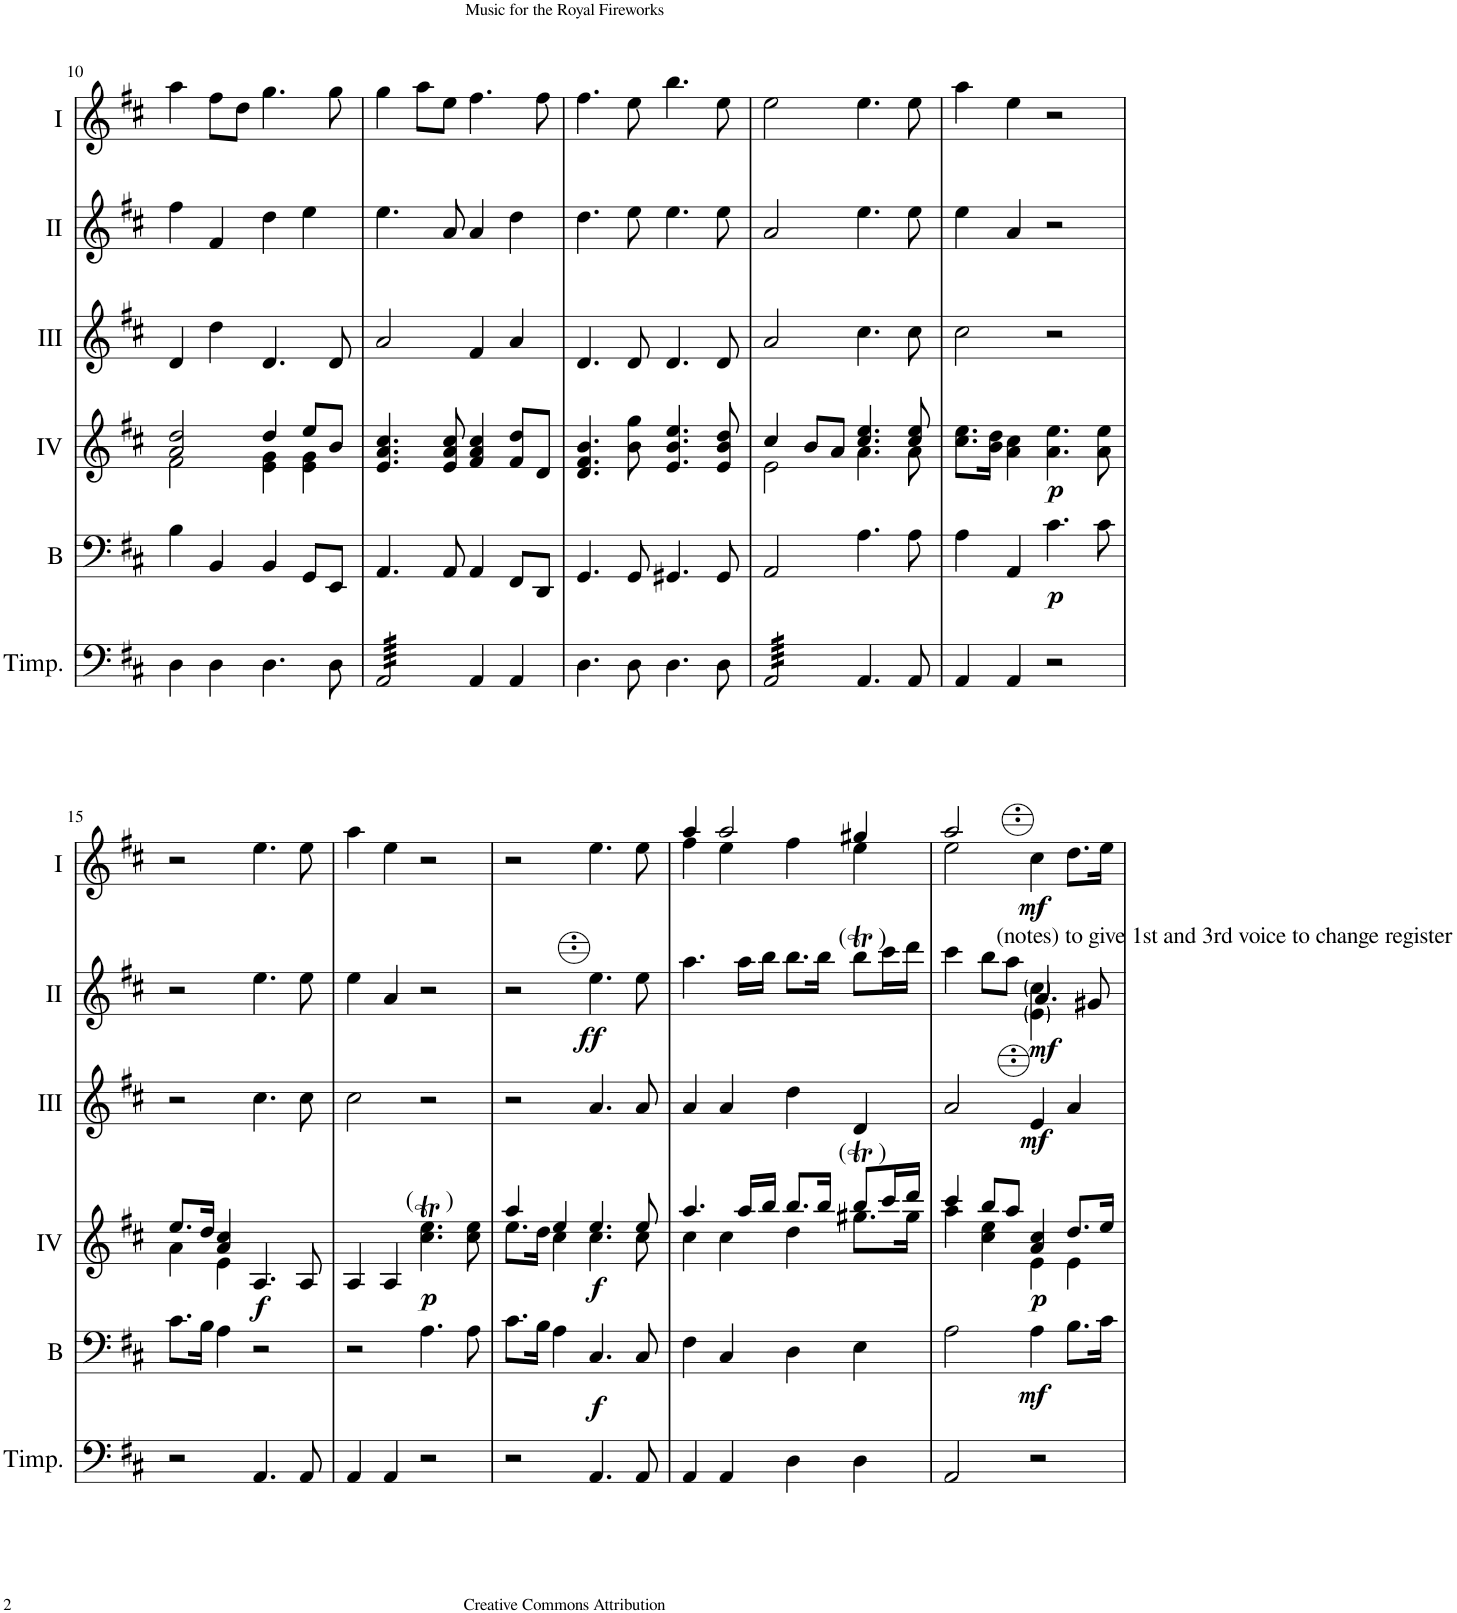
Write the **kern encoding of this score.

**kern	**kern	**dynam	**kern	**dynam	**kern	**dynam	**kern	**dynam	**kern	**dynam
*part6	*part5	*part5	*part4	*part4	*part3	*part3	*part2	*part2	*part1	*part1
*staff6	*staff5	*staff5	*staff4	*staff4	*staff3	*staff3	*staff2	*staff2	*staff1	*staff1
*I"Timpani	*I"Bass	*	*I"Acc. 4	*	*I"Acc. 3	*	*I"Acc. 2	*	*I"Acc. 1	*
*I'Timp.	*I'B	*	*	*	*	*	*	*	*	*
!!LO:PB:g=z
*clefF4	*clefF4	*	*clefG2	*	*clefG2	*	*clefG2	*	*clefG2	*
*k[f#c#]	*k[f#c#]	*	*k[f#c#]	*	*k[f#c#]	*	*k[f#c#]	*	*k[f#c#]	*
*M4/4	*M4/4	*	*M4/4	*	*M4/4	*	*M4/4	*	*M4/4	*
*met(c)	*met(c)	*	*met(c)	*	*met(c)	*	*met(c)	*	*met(c)	*
=10	=10	=10	=10	=10	=10	=10	=10	=10	=10	=10
*	*	*	*^	*	*	*	*	*	*	*
4D\	4B\	.	2a/ 2dd/	2f#\	.	4d/	.	4ff#\	.	4aa\	.
4D\	4BB/	.	.	.	.	4dd\	.	4f#/	.	8ff#\L	.
.	.	.	.	.	.	.	.	.	.	8dd\J	.
4.D\	4BB/	.	4dd/	4e\ 4g\	.	4.d/	.	4dd\	.	4.gg\	.
.	8GG/L	.	8ee/L	4e\ 4g\	.	.	.	4ee\	.	.	.
8D\	8EE/J	.	8b/J	.	.	8d/	.	.	.	8gg\	.
*	*	*	*v	*v	*	*	*	*	*	*	*
=11	=11	=11	=11	=11	=11	=11	=11	=11	=11	=11
*tremolo	*	*	*	*	*	*	*	*	*	*
64AA/LLLL	4.AA/	.	4.e/ 4.a/ 4.cc#/	.	2a/	.	4.ee\	.	4gg\	.
64AA/	.	.	.	.	.	.	.	.	.	.
64AA/	.	.	.	.	.	.	.	.	.	.
64AA/	.	.	.	.	.	.	.	.	.	.
64AA/	.	.	.	.	.	.	.	.	.	.
64AA/	.	.	.	.	.	.	.	.	.	.
64AA/	.	.	.	.	.	.	.	.	.	.
64AA/	.	.	.	.	.	.	.	.	.	.
64AA/	.	.	.	.	.	.	.	.	.	.
64AA/	.	.	.	.	.	.	.	.	.	.
64AA/	.	.	.	.	.	.	.	.	.	.
64AA/	.	.	.	.	.	.	.	.	.	.
64AA/	.	.	.	.	.	.	.	.	.	.
64AA/	.	.	.	.	.	.	.	.	.	.
64AA/	.	.	.	.	.	.	.	.	.	.
64AA/	.	.	.	.	.	.	.	.	.	.
64AA/	.	.	.	.	.	.	.	.	8aa\L	.
64AA/	.	.	.	.	.	.	.	.	.	.
64AA/	.	.	.	.	.	.	.	.	.	.
64AA/	.	.	.	.	.	.	.	.	.	.
64AA/	.	.	.	.	.	.	.	.	.	.
64AA/	.	.	.	.	.	.	.	.	.	.
64AA/	.	.	.	.	.	.	.	.	.	.
64AA/	.	.	.	.	.	.	.	.	.	.
64AA/	8AA/	.	8e/ 8a/ 8cc#/	.	.	.	8a/	.	8ee\J	.
64AA/	.	.	.	.	.	.	.	.	.	.
64AA/	.	.	.	.	.	.	.	.	.	.
64AA/	.	.	.	.	.	.	.	.	.	.
64AA/	.	.	.	.	.	.	.	.	.	.
64AA/	.	.	.	.	.	.	.	.	.	.
64AA/	.	.	.	.	.	.	.	.	.	.
64AA/JJJJ	.	.	.	.	.	.	.	.	.	.
*Xtremolo	*	*	*	*	*	*	*	*	*	*
4AA/	4AA/	.	4f#/ 4a/ 4cc#/	.	4f#/	.	4a/	.	4.ff#\	.
4AA/	8FF#/L	.	8f#/ 8dd/L	.	4a/	.	4dd\	.	.	.
.	8DD/J	.	8d/J	.	.	.	.	.	8ff#\	.
=12	=12	=12	=12	=12	=12	=12	=12	=12	=12	=12
4.D\	4.GG/	.	4.d/ 4.f#/ 4.b/	.	4.d/	.	4.dd\	.	4.ff#\	.
8D\	8GG/	.	8b\ 8gg\	.	8d/	.	8ee\	.	8ee\	.
4.D\	4.GG#X/	.	4.e/ 4.b/ 4.ee/	.	4.d/	.	4.ee\	.	4.bb\	.
8D\	8GG#/	.	8e/ 8b/ 8dd/	.	8d/	.	8ee\	.	8ee\	.
=13	=13	=13	=13	=13	=13	=13	=13	=13	=13	=13
*	*	*	*^	*	*	*	*	*	*	*
*tremolo	*	*	*	*	*	*	*	*	*	*	*
64AA/LLLL	2AA/	.	4cc#/	2e\	.	2a/	.	2a/	.	2ee\	.
64AA/	.	.	.	.	.	.	.	.	.	.	.
64AA/	.	.	.	.	.	.	.	.	.	.	.
64AA/	.	.	.	.	.	.	.	.	.	.	.
64AA/	.	.	.	.	.	.	.	.	.	.	.
64AA/	.	.	.	.	.	.	.	.	.	.	.
64AA/	.	.	.	.	.	.	.	.	.	.	.
64AA/	.	.	.	.	.	.	.	.	.	.	.
64AA/	.	.	.	.	.	.	.	.	.	.	.
64AA/	.	.	.	.	.	.	.	.	.	.	.
64AA/	.	.	.	.	.	.	.	.	.	.	.
64AA/	.	.	.	.	.	.	.	.	.	.	.
64AA/	.	.	.	.	.	.	.	.	.	.	.
64AA/	.	.	.	.	.	.	.	.	.	.	.
64AA/	.	.	.	.	.	.	.	.	.	.	.
64AA/	.	.	.	.	.	.	.	.	.	.	.
64AA/	.	.	8b/L	.	.	.	.	.	.	.	.
64AA/	.	.	.	.	.	.	.	.	.	.	.
64AA/	.	.	.	.	.	.	.	.	.	.	.
64AA/	.	.	.	.	.	.	.	.	.	.	.
64AA/	.	.	.	.	.	.	.	.	.	.	.
64AA/	.	.	.	.	.	.	.	.	.	.	.
64AA/	.	.	.	.	.	.	.	.	.	.	.
64AA/	.	.	.	.	.	.	.	.	.	.	.
64AA/	.	.	8a/J	.	.	.	.	.	.	.	.
64AA/	.	.	.	.	.	.	.	.	.	.	.
64AA/	.	.	.	.	.	.	.	.	.	.	.
64AA/	.	.	.	.	.	.	.	.	.	.	.
64AA/	.	.	.	.	.	.	.	.	.	.	.
64AA/	.	.	.	.	.	.	.	.	.	.	.
64AA/	.	.	.	.	.	.	.	.	.	.	.
64AA/JJJJ	.	.	.	.	.	.	.	.	.	.	.
*Xtremolo	*	*	*	*	*	*	*	*	*	*	*
4.AA/	4.A\	.	4.cc#/ 4.ee/	4.a\	.	4.cc#\	.	4.ee\	.	4.ee\	.
8AA/	8A\	.	8cc#/ 8ee/	8a\	.	8cc#\	.	8ee\	.	8ee\	.
*	*	*	*v	*v	*	*	*	*	*	*	*
=14	=14	=14	=14	=14	=14	=14	=14	=14	=14	=14
4AA/	4A\	.	8.cc#\ 8.ee\L	.	2cc#\	.	4ee\	.	4aa\	.
.	.	.	16b\ 16dd\Jk	.	.	.	.	.	.	.
4AA/	4AA/	.	4a\ 4cc#\	.	.	.	4a/	.	4ee\	.
!	!	!LO:DY:b	!	!LO:DY:b	!	!	!	!	!	!
2r	4.c#\	p	4.a\ 4.ee\	p	2r	.	2r	.	2r	.
.	8c#\	.	8a\ 8ee\	.	.	.	.	.	.	.
!!LO:LB:g=z
=15	=15	=15	=15	=15	=15	=15	=15	=15	=15	=15
*	*	*	*^	*	*	*	*	*	*	*
2r	8.c#\L	.	8.ee/L	4a\	.	2r	.	2r	.	2r	.
.	16B\Jk	.	16dd/Jk	.	.	.	.	.	.	.	.
.	4A\	.	4a/ 4cc#/	4e\	.	.	.	.	.	.	.
!	!	!	!	!	!LO:DY:b	!	!	!	!	!	!
4.AA/	2r	.	4.A/	2ryy	f	4.cc#\	.	4.ee\	.	4.ee\	.
8AA/	.	.	8A/	.	.	8cc#\	.	8ee\	.	8ee\	.
*	*	*	*v	*v	*	*	*	*	*	*	*
=16	=16	=16	=16	=16	=16	=16	=16	=16	=16	=16
4AA/	2r	.	4A/	.	2cc#\	.	4ee\	.	4aa\	.
4AA/	.	.	4A/	.	.	.	4a/	.	4ee\	.
!	!	!	!LO:TX:a:t=(     )	!	!	!	!	!	!	!
!	!	!	!	!LO:DY:b	!	!	!	!	!	!
2r	4.A\	.	4.cc#\T 4.ee\T	p	2r	.	2r	.	2r	.
.	8A\	.	8cc#\ 8ee\	.	.	.	.	.	.	.
=17	=17	=17	=17	=17	=17	=17	=17	=17	=17	=17
*	*	*	*^	*	*	*	*	*	*	*
2r	8.c#\L	.	4aa/	8.ee\L	.	2r	.	2r	.	2r	.
.	16B\Jk	.	.	16dd\Jk	.	.	.	.	.	.	.
.	4A\	.	4ee/	4cc#\	.	.	.	.	.	.	.
!	!	!LO:DY:b	!	!	!LO:DY:b	!	!	!	!LO:DY:b	!	!
4.AA/	4.C#/	f	4.ee/	4.cc#\	f	4.a/	.	4.ee\	ff	4.ee\	.
8AA/	8C#/	.	8ee/	8cc#\	.	8a/	.	8ee\	.	8ee\	.
=18	=18	=18	=18	=18	=18	=18	=18	=18	=18	=18	=18
*	*	*	*	*	*	*	*	*	*	*^	*
4AA/	4F#\	.	4.aa/	4cc#\	.	4a/	.	4.aa\	.	4aa/	4ff#\	.
4AA/	4C#/	.	.	4cc#\	.	4a/	.	.	.	2aa/	4ee\	.
.	.	.	16aa/LL	.	.	.	.	16aa\LL	.	.	.	.
.	.	.	16bb/JJ	.	.	.	.	16bb\JJ	.	.	.	.
4D\	4D\	.	8.bb/L	4dd\	.	4dd\	.	8.bb\L	.	.	4ff#\	.
.	.	.	16bb/Jk	.	.	.	.	16bb\Jk	.	.	.	.
!	!	!	!	!	!	!	!	!LO:TX:a:t=(     )	!	!	!	!
!	!	!	!LO:TX:a:t=(     )	!	!	!	!	!	!	!	!	!
4D\	4E\	.	8bbT/L	8.gg#X\L	.	4d/	.	8bbT\L	.	4gg#X/	4ee\	.
.	.	.	16ccc#/L	.	.	.	.	16ccc#\L	.	.	.	.
.	.	.	16ddd/JJ	16gg#\Jk	.	.	.	16ddd\JJ	.	.	.	.
=19	=19	=19	=19	=19	=19	=19	=19	=19	=19	=19	=19	=19
*	*	*	*	*	*	*	*	*^	*	*	*	*
2AA/	2A\	.	4ccc#/	4aa\	.	2a/	.	4ccc#\	2ryy	.	2aa/	2ee\	.
.	.	.	8bb/L	4cc#\ 4ee\	.	.	.	8bb\L	.	.	.	.	.
.	.	.	8aa/J	.	.	.	.	8aa\J	.	.	.	.	.
!	!	!	!	!	!	!	!	!LO:TX:a:t=(notes) to give 1st and 3rd voice to change register	!	!	!	!	!
!	!	!LO:DY:b	!	!	!LO:DY:b	!	!LO:DY:b	!	!	!LO:DY:b	!	!	!LO:DY:b
2r	4A\	mf	4a/ 4cc#/	4e\	p	4e/	mf	4.a/	4e\ 4cc#\	mf	4cc#\	2ryy	mf
.	8.B\L	.	8.dd/L	4e\	.	4a/	.	.	4ryy	.	8.dd\L	.	.
.	.	.	.	.	.	.	.	8g#X/	.	.	.	.	.
.	16c#\Jk	.	16ee/Jk	.	.	.	.	.	.	.	16ee\Jk	.	.
*	*	*	*	*	*	*	*	*v	*v	*	*	*	*
*	*	*	*v	*v	*	*	*	*	*	*v	*v	*
=	=	=	=	=	=	=	=	=	=	=
*-	*-	*-	*-	*-	*-	*-	*-	*-	*-	*-
